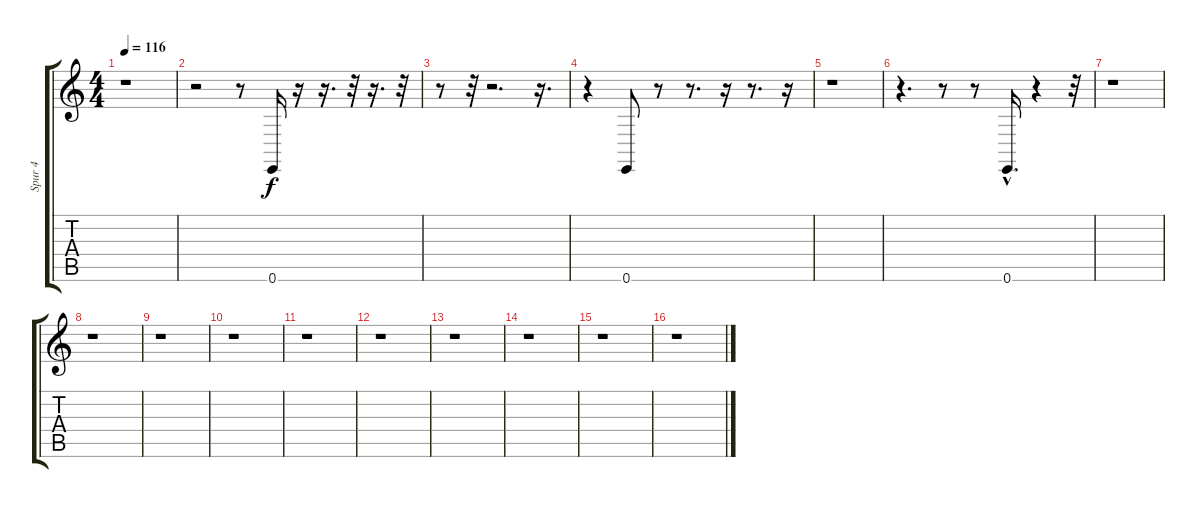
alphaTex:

\track ("Spur 4" "Spur 4") {instrument lead2sawtooth}
\staff {score tabs}
\tuning (E4 B3 G3 D3 A2 E2) {hide}
\ts (4 4)
\tempo 116
\clef g2
\ks c
r.1{dy f} |
r.2 r.8 0.6.16 r.16 r.16{d} r.32 r.16{d} r.32 |
r.8 r.32 r.2{d} r.16{d} |
r.4 0.6.8 r.8 r.8{d} r.16 r.8{d} r.16 |
r.1 |
r.4{d} r.8 r.8 0.6{hac}.16{d} r.4 r.32 |
r.1 |
r.1 |
r.1 |
r.1 |
r.1 |
r.1 |
r.1 |
r.1 |
r.1 |
r.1
